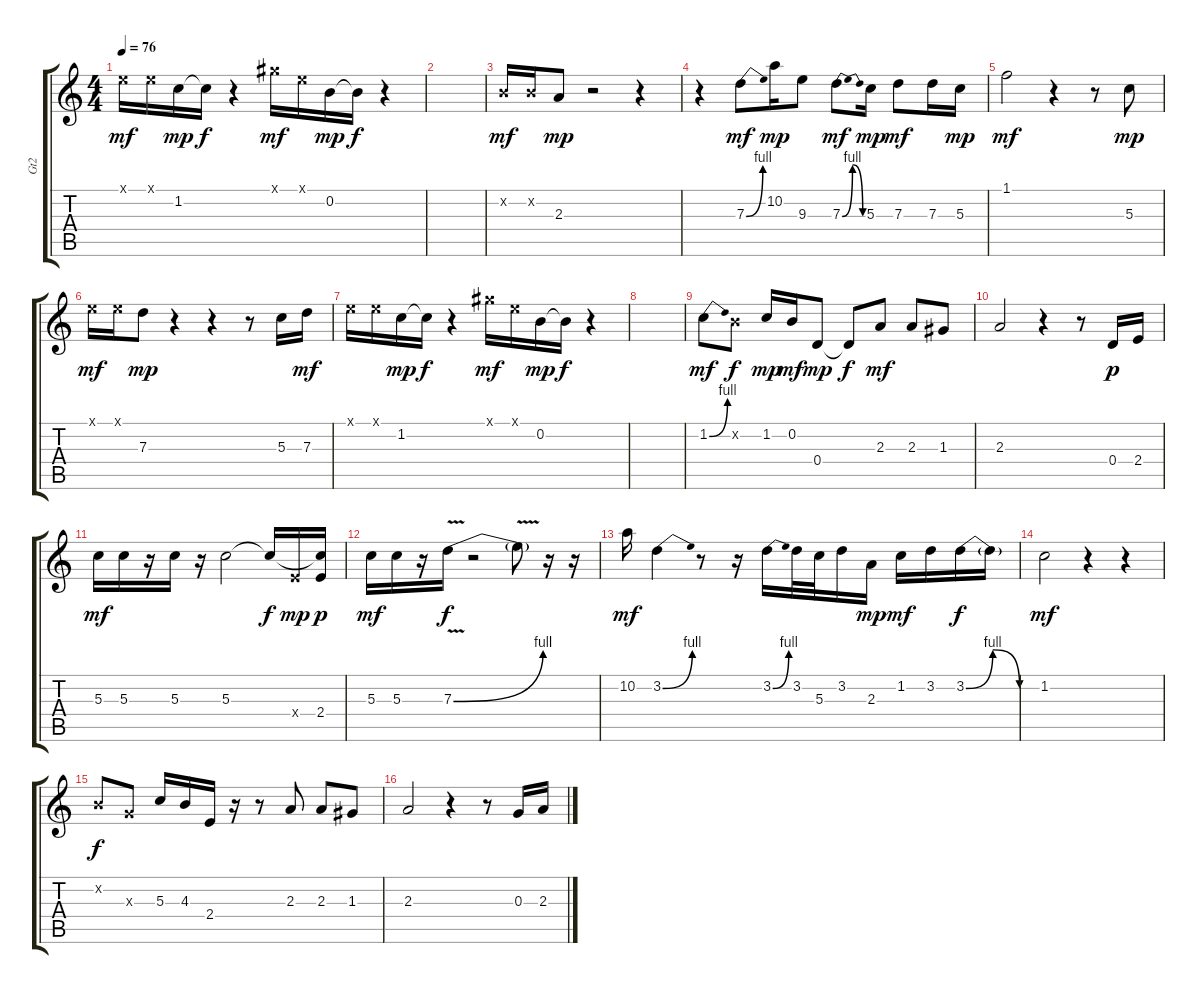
\track ("Gt2" "Gt2") {instrument electricguitarclean}
\staff {score tabs}
\tuning (E4 B3 G3 D3 A2 E2) {hide}
\ts (4 4)
\tempo 76
\clef g2
\ks c
0.1{x}.16{dy mf} 0.1{x}.16 1.2.16{dy mp} 1.2{t}.16{dy f} r.4 4.1{x}.16{dy mf} 0.1{x}.16 0.2.16{dy mp} 0.2{t}.16{dy f} r.4 |
|
0.2{x}.16{dy mf} 0.2{x}.16 2.3.8{dy mp} r.2 r.4 |
r.4 7.3{be (bend 0 0 60 4)}.8{dy mf} 10.2.16{dy mp} 9.3.8 7.3{be (bendrelease 0 0 30 4 30 4 60 0)}.8{dy mf} 5.3.16{dy mp} 7.3.8{dy mf} 7.3.16 5.3.16{dy mp} |
1.1.2{dy mf} r.4 r.8 5.3.8{dy mp} |
0.1{x}.16{dy mf} 0.1{x}.16 7.3.8{dy mp} r.4 r.4 r.8 5.3.16 7.3.16{dy mf} |
0.1{x}.16 0.1{x}.16 1.2.16{dy mp} 1.2{t}.16{dy f} r.4 4.1{x}.16{dy mf} 0.1{x}.16 0.2.16{dy mp} 0.2{t}.16{dy f} r.4 |
|
1.2{be (bend 0 0 60 4)}.8{dy mf} 0.2{x}.8{dy f} 1.2.16{dy mp} 0.2.16{dy mf} 0.4.8{dy mp} 0.4{t}.8{dy f} 2.3.8{dy mf} 2.3.8 1.3.8 |
2.3.2 r.4 r.8 0.4.16{dy p} 2.4.16 |
5.3.16{dy mf} 5.3.16 r.16 5.3.16 r.16 5.3.2 5.3{t}.16{dy f} 2.4{x}.16{dy mp} (5.3{t} 2.4).16{dy p} |
5.3.16{dy mf} 5.3.16 r.16 7.3{be (bend 0 0 60 4) v}.16{dy f} r.2 7.3{t}.8 r.16 r.16 |
10.2.16{dy mf} 3.2{be (bend 0 0 60 4)}.4 r.8 r.16 3.2{be (bend 0 0 60 4)}.16 3.2.32 5.3.32 3.2.16 2.3.16{dy mp} 1.2.16{dy mf} 3.2.16 3.2{be (bendrelease 0 0 30 4 30 4 60 0)}.16{dy f} 3.2{t}.16 |
1.2.2{dy mf} r.4 r.4 |
0.2{x}.8{dy f} 0.3{x}.8 5.3.16 4.3.16 2.4.16 r.16 r.8 2.3.8 2.3.8 1.3.8 |
2.3.2 r.4 r.8 0.3.16 2.3.16
